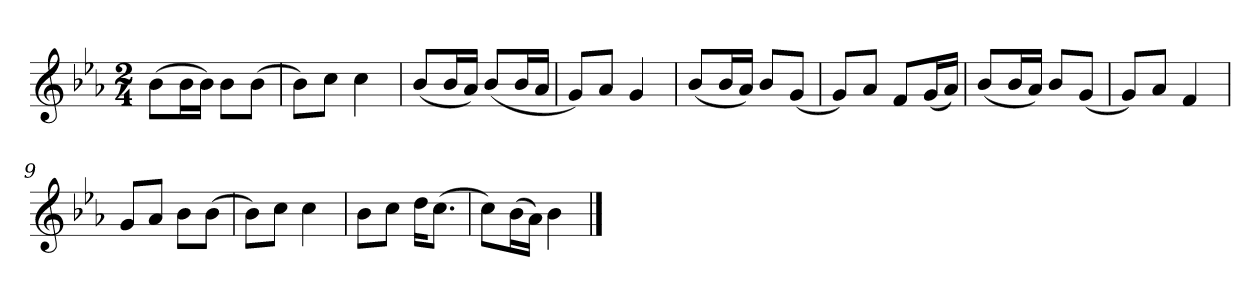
**kern
*part1
*staff1
*clefG2
*k[b-e-a-]
*E-:
*M2/4
*MM112
=1
(8b->\L
16b-\L
16b-\JJ)
8b-\L
(8b-\J
=2
8b-\L)
8cc\J
4cc\
=3
(8b-/L
16b-/L
16a-/JJ)
(8b-/L
16b-/L
16a-/JJ
=4
8g/L)
8a-/J
4g/
!!LO:LB:g=z
=5
(8b->/L
16b-/L
16a-/JJ)
8b-/L
(8g/J
=6
8g/L)
8a-/J
8f/L
(16g/L
16a-/JJ)
=7
(8b-/L
16b-/L
16a-/JJ)
8b-/L
(8g/J
=8
8g/L)
8a-/J
4f/
!!LO:LB:g=z
=9
8g>/L
8a-/J
8b-\L
(8b-\J
=10
8b-\L)
8cc\J
4cc\
=11
8b-\L
8cc\J
16dd\KL
(8.cc\J
=12
8cc\L)
(16b-\L
16a-\JJ)
4b-\
==
*-
